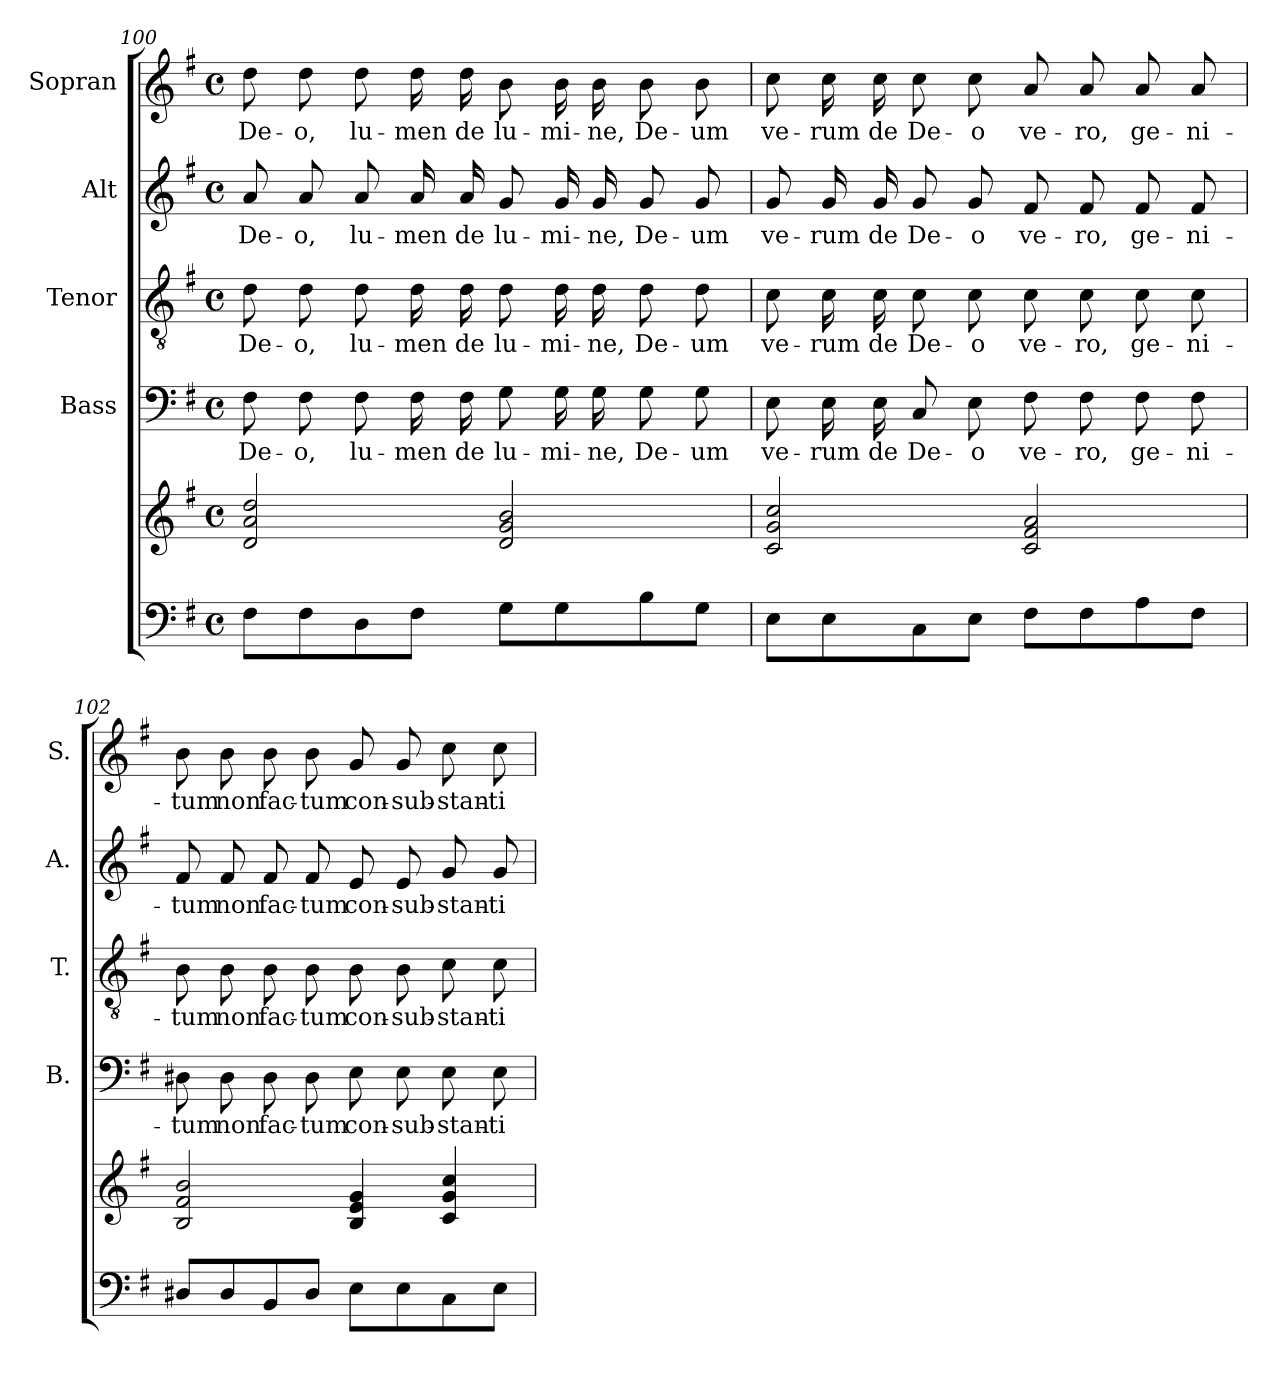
**kern	**kern	**kern	**text	**kern	**text	**kern	**text	**kern	**text
*part5	*part5	*part4	*part4	*part3	*part3	*part2	*part2	*part1	*part1
*staff6	*staff5	*staff4	*staff4	*staff3	*staff3	*staff2	*staff2	*staff1	*staff1
*	*	*I"Bass	*	*I"Tenor	*	*I"Alt	*	*I"Sopran	*
*	*	*I'B.	*	*I'T.	*	*I'A.	*	*I'S.	*
*clefF4	*clefG2	*clefF4	*	*clefGv2	*	*clefG2	*	*clefG2	*
*k[f#]	*k[f#]	*k[f#]	*	*k[f#]	*	*k[f#]	*	*k[f#]	*
*G:	*G:	*G:	*	*G:	*	*G:	*	*G:	*
*M4/4	*M4/4	*M4/4	*	*M4/4	*	*M4/4	*	*M4/4	*
*met(c)	*met(c)	*met(c)	*	*met(c)	*	*met(c)	*	*met(c)	*
=100	=100	=100	=100	=100	=100	=100	=100	=100	=100
!	!	!	!LO:LY:b	!	!LO:LY:b	!	!LO:LY:b	!	!LO:LY:b
8F#\L	2d/ 2a/ 2dd/	8F#\	De-	8d\	De-	8a/	De-	8dd\	De-
!	!	!	!LO:LY:b	!	!LO:LY:b	!	!LO:LY:b	!	!LO:LY:b
8F#\	.	8F#\	-o,	8d\	-o,	8a/	-o,	8dd\	-o,
!	!	!	!LO:LY:b	!	!LO:LY:b	!	!LO:LY:b	!	!LO:LY:b
8D\	.	8F#\	lu-	8d\	lu-	8a/	lu-	8dd\	lu-
!	!	!	!LO:LY:b	!	!LO:LY:b	!	!LO:LY:b	!	!LO:LY:b
8F#\J	.	16F#\	-men	16d\	-men	16a/	-men	16dd\	-men
!	!	!	!LO:LY:b	!	!LO:LY:b	!	!LO:LY:b	!	!LO:LY:b
.	.	16F#\	de	16d\	de	16a/	de	16dd\	de
!	!	!	!LO:LY:b	!	!LO:LY:b	!	!LO:LY:b	!	!LO:LY:b
8G\L	2d/ 2g/ 2b/	8G\	lu-	8d\	lu-	8g/	lu-	8b\	lu-
!	!	!	!LO:LY:b	!	!LO:LY:b	!	!LO:LY:b	!	!LO:LY:b
8G\	.	16G\	-mi-	16d\	-mi-	16g/	-mi-	16b\	-mi-
!	!	!	!LO:LY:b	!	!LO:LY:b	!	!LO:LY:b	!	!LO:LY:b
.	.	16G\	-ne,	16d\	-ne,	16g/	-ne,	16b\	-ne,
!	!	!	!LO:LY:b	!	!LO:LY:b	!	!LO:LY:b	!	!LO:LY:b
8B\	.	8G\	De-	8d\	De-	8g/	De-	8b\	De-
!	!	!	!LO:LY:b	!	!LO:LY:b	!	!LO:LY:b	!	!LO:LY:b
8G\J	.	8G\	-um	8d\	-um	8g/	-um	8b\	-um
!!LO:LB:g=z
=101	=101	=101	=101	=101	=101	=101	=101	=101	=101
!	!	!	!LO:LY:b	!	!LO:LY:b	!	!LO:LY:b	!	!LO:LY:b
8E\L	2c/ 2g/ 2cc/	8E\	ve-	8c\	ve-	8g/	ve-	8cc\	ve-
!	!	!	!LO:LY:b	!	!LO:LY:b	!	!LO:LY:b	!	!LO:LY:b
8E\	.	16E\	-rum	16c\	-rum	16g/	-rum	16cc\	-rum
!	!	!	!LO:LY:b	!	!LO:LY:b	!	!LO:LY:b	!	!LO:LY:b
.	.	16E\	de	16c\	de	16g/	de	16cc\	de
!	!	!	!LO:LY:b	!	!LO:LY:b	!	!LO:LY:b	!	!LO:LY:b
8C\	.	8C/	De-	8c\	De-	8g/	De-	8cc\	De-
!	!	!	!LO:LY:b	!	!LO:LY:b	!	!LO:LY:b	!	!LO:LY:b
8E\J	.	8E\	-o	8c\	-o	8g/	-o	8cc\	-o
!	!	!	!LO:LY:b	!	!LO:LY:b	!	!LO:LY:b	!	!LO:LY:b
8F#\L	2c/ 2f#/ 2a/	8F#\	ve-	8c\	ve-	8f#/	ve-	8a/	ve-
!	!	!	!LO:LY:b	!	!LO:LY:b	!	!LO:LY:b	!	!LO:LY:b
8F#\	.	8F#\	-ro,	8c\	-ro,	8f#/	-ro,	8a/	-ro,
!	!	!	!LO:LY:b	!	!LO:LY:b	!	!LO:LY:b	!	!LO:LY:b
8A\	.	8F#\	ge-	8c\	ge-	8f#/	ge-	8a/	ge-
!	!	!	!LO:LY:b	!	!LO:LY:b	!	!LO:LY:b	!	!LO:LY:b
8F#\J	.	8F#\	-ni-	8c\	-ni-	8f#/	-ni-	8a/	-ni-
=102	=102	=102	=102	=102	=102	=102	=102	=102	=102
!	!	!	!LO:LY:b	!	!LO:LY:b	!	!LO:LY:b	!	!LO:LY:b
8D#X/L	2B/ 2f#/ 2b/	8D#X\	-tum	8B\	-tum	8f#/	-tum	8b\	-tum
!	!	!	!LO:LY:b	!	!LO:LY:b	!	!LO:LY:b	!	!LO:LY:b
8D#/	.	8D#\	non	8B\	non	8f#/	non	8b\	non
!	!	!	!LO:LY:b	!	!LO:LY:b	!	!LO:LY:b	!	!LO:LY:b
8BB/	.	8D#\	fac-	8B\	fac-	8f#/	fac-	8b\	fac-
!	!	!	!LO:LY:b	!	!LO:LY:b	!	!LO:LY:b	!	!LO:LY:b
8D#/J	.	8D#\	-tum	8B\	-tum	8f#/	-tum	8b\	-tum
!	!	!	!LO:LY:b	!	!LO:LY:b	!	!LO:LY:b	!	!LO:LY:b
8E\L	4B/ 4e/ 4g/	8E\	con-	8B\	con-	8e/	con-	8g/	con-
!	!	!	!LO:LY:b	!	!LO:LY:b	!	!LO:LY:b	!	!LO:LY:b
8E\	.	8E\	-sub-	8B\	-sub-	8e/	-sub-	8g/	-sub-
!	!	!	!LO:LY:b	!	!LO:LY:b	!	!LO:LY:b	!	!LO:LY:b
8C\	4c/ 4g/ 4cc/	8E\	-stan-	8c\	-stan-	8g/	-stan-	8cc\	-stan-
!	!	!	!LO:LY:b	!	!LO:LY:b	!	!LO:LY:b	!	!LO:LY:b
8E\J	.	8E\	-ti-	8c\	-ti-	8g/	-ti-	8cc\	-ti-
=	=	=	=	=	=	=	=	=	=
*-	*-	*-	*-	*-	*-	*-	*-	*-	*-
